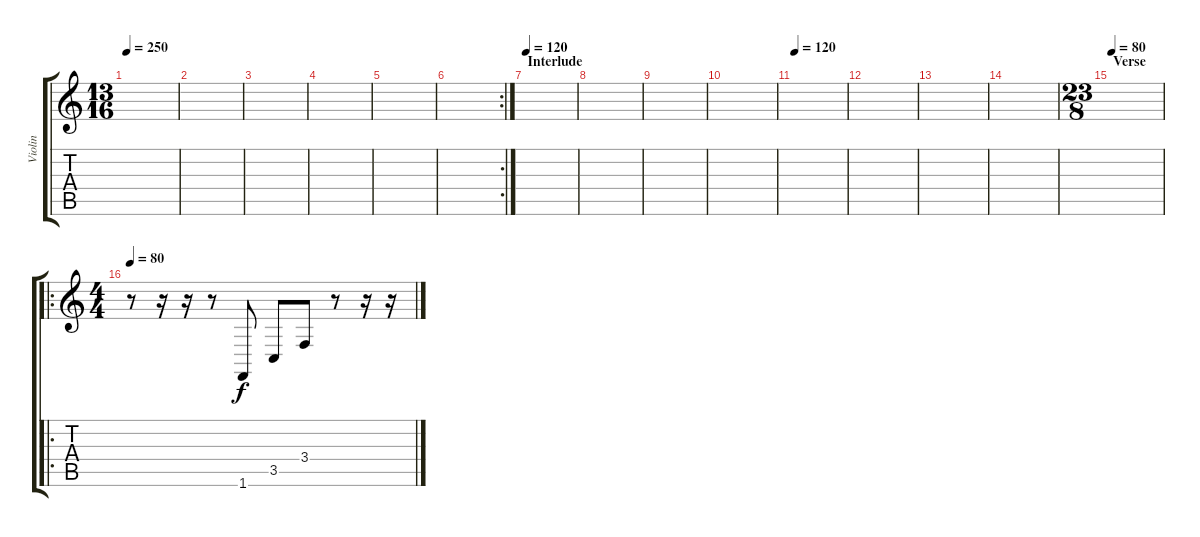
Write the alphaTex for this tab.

\track ("Violin" "Violin") {instrument violin}
\staff {score tabs}
\tuning (E4 B3 G3 D3 A2 E2) {hide}
\ts (13 16)
\tempo 250
\clef g2
\ks c
|
|
|
|
|
\rc 2
|
\section ("" "Interlude")
\tempo 120
|
|
|
|
\tempo 120
|
|
|
|
\ts (23 8)
\section ("" "Verse")
\tempo 80
|
\ro
\ts (4 4)
\tempo 80
r.8 r.16 r.16 r.8 1.6.8 3.5.8 3.4.8 r.8 r.16 r.16
